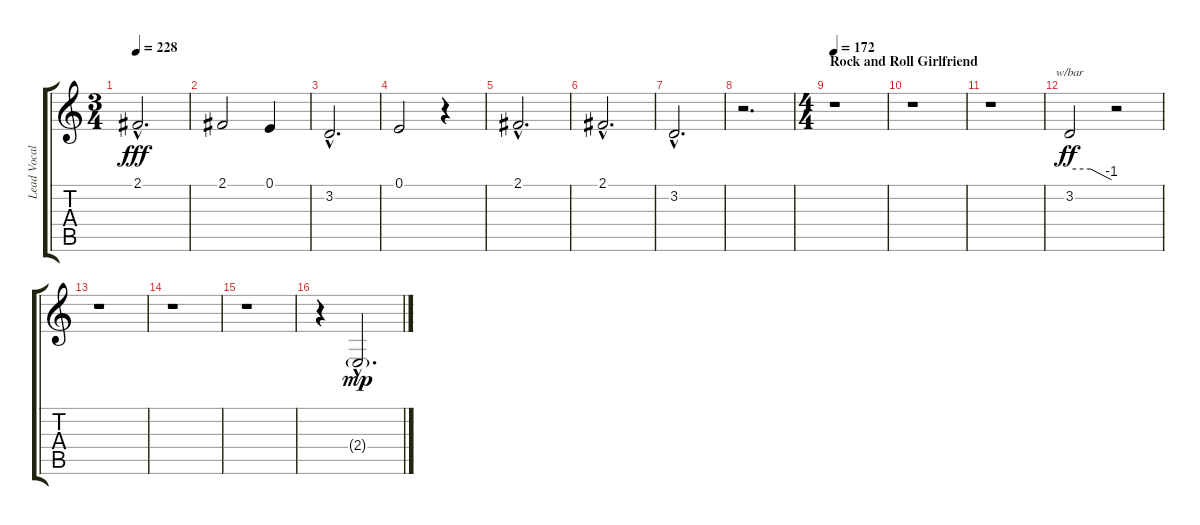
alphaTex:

\track ("Lead Vocals" "Lead Vocal") {instrument clarinet}
\staff {score tabs}
\tuning (E4 B3 G3 D3 A2 E2) {hide}
\ts (3 4)
\tempo 228
\clef g2
\ks c
2.1{hac}.2{d dy fff} |
2.1.2 0.1.4 |
3.2{hac}.2{d} |
0.1.2 r.4 |
2.1{hac}.2{d} |
2.1{hac}.2{d} |
3.2{hac}.2{d} |
r.2{d} |
\ts (4 4)
\section ("" "Rock and Roll Girlfriend")
\tempo 172
r.1 |
r.1 |
r.1 |
3.2.2{tbe (custom default 0 0 30 0 60 -4) dy ff instrument baritonesax} r.2 |
r.1 |
r.1 |
r.1 |
r.4 2.4{g hac}.2{d dy mp}
